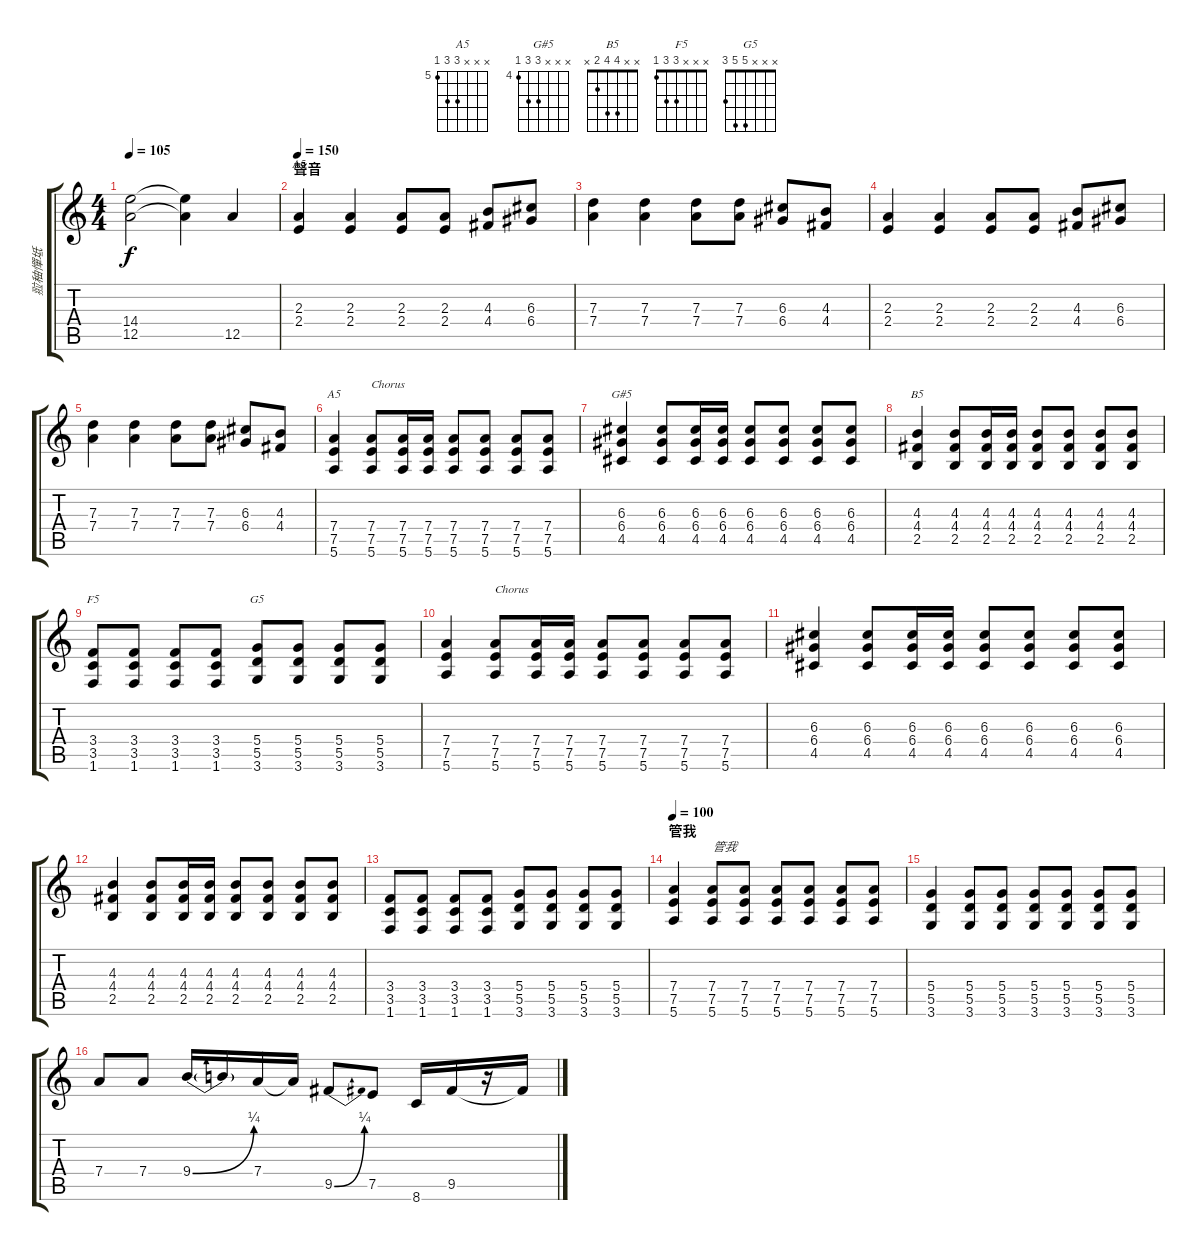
\track ("翋秞憚坻" "翋秞憚坻") {instrument overdrivenguitar}
\staff {score tabs}
\tuning (E4 B3 G3 D3 A2 E2) {hide}
\chord ("A5" x x 2 2 0 x)
\chord ("A5" x x x 7 7 5) {firstfret 5}
\chord ("G#5" x x x 6 6 4) {firstfret 4}
\chord ("B5" x x 4 4 2 x)
\chord ("F5" x x x 3 3 1)
\chord ("G5" x x x 5 5 3)
\ts (4 4)
\tempo 105
\clef g2
\ks c
(14.4 12.5).2{dy f} (14.4{t} 12.5{t}).4 12.5.4 |
\section ("" "聲音")
\tempo 150
(2.3 2.4).4{ch "A5" volume 15} (2.3 2.4).4 (2.3 2.4).8 (2.3 2.4).8 (4.3 4.4).8 (6.3 6.4).8 |
(7.3 7.4).4 (7.3 7.4).4 (7.3 7.4).8 (7.3 7.4).8 (6.3 6.4).8 (4.3 4.4).8 |
(2.3 2.4).4 (2.3 2.4).4 (2.3 2.4).8 (2.3 2.4).8 (4.3 4.4).8 (6.3 6.4).8 |
(7.3 7.4).4 (7.3 7.4).4 (7.3 7.4).8 (7.3 7.4).8 (6.3 6.4).8 (4.3 4.4).8 |
(7.4 7.5 5.6).4{ch "A5"} (7.4 7.5 5.6).8{txt "Chorus"} (7.4 7.5 5.6).16 (7.4 7.5 5.6).16 (7.4 7.5 5.6).8 (7.4 7.5 5.6).8 (7.4 7.5 5.6).8 (7.4 7.5 5.6).8 |
(6.3 6.4 4.5).4{ch "G#5"} (6.3 6.4 4.5).8 (6.3 6.4 4.5).16 (6.3 6.4 4.5).16 (6.3 6.4 4.5).8 (6.3 6.4 4.5).8 (6.3 6.4 4.5).8 (6.3 6.4 4.5).8 |
(4.3 4.4 2.5).4{ch "B5"} (4.3 4.4 2.5).8 (4.3 4.4 2.5).16 (4.3 4.4 2.5).16 (4.3 4.4 2.5).8 (4.3 4.4 2.5).8 (4.3 4.4 2.5).8 (4.3 4.4 2.5).8 |
(3.4 3.5 1.6).8{ch "F5"} (3.4 3.5 1.6).8 (3.4 3.5 1.6).8 (3.4 3.5 1.6).8 (5.4 5.5 3.6).8{ch "G5"} (5.4 5.5 3.6).8 (5.4 5.5 3.6).8 (5.4 5.5 3.6).8 |
(7.4 7.5 5.6).4 (7.4 7.5 5.6).8{txt "Chorus"} (7.4 7.5 5.6).16 (7.4 7.5 5.6).16 (7.4 7.5 5.6).8 (7.4 7.5 5.6).8 (7.4 7.5 5.6).8 (7.4 7.5 5.6).8 |
(6.3 6.4 4.5).4 (6.3 6.4 4.5).8 (6.3 6.4 4.5).16 (6.3 6.4 4.5).16 (6.3 6.4 4.5).8 (6.3 6.4 4.5).8 (6.3 6.4 4.5).8 (6.3 6.4 4.5).8 |
(4.3 4.4 2.5).4 (4.3 4.4 2.5).8 (4.3 4.4 2.5).16 (4.3 4.4 2.5).16 (4.3 4.4 2.5).8 (4.3 4.4 2.5).8 (4.3 4.4 2.5).8 (4.3 4.4 2.5).8 |
(3.4 3.5 1.6).8 (3.4 3.5 1.6).8 (3.4 3.5 1.6).8 (3.4 3.5 1.6).8 (5.4 5.5 3.6).8 (5.4 5.5 3.6).8 (5.4 5.5 3.6).8 (5.4 5.5 3.6).8 |
\section ("" "管我")
\tempo 100
(7.4 7.5 5.6).4 (7.4 7.5 5.6).8{txt "管我"} (7.4 7.5 5.6).8 (7.4 7.5 5.6).8 (7.4 7.5 5.6).8 (7.4 7.5 5.6).8 (7.4 7.5 5.6).8 |
(5.4 5.5 3.6).4 (5.4 5.5 3.6).8 (5.4 5.5 3.6).8 (5.4 5.5 3.6).8 (5.4 5.5 3.6).8 (5.4 5.5 3.6).8 (5.4 5.5 3.6).8 |
7.4.8 7.4.8 9.4{be (bend 0 0 60 1)}.16 9.4{t}.16 7.4.16 7.4{t}.16 9.5{be (bend 0 0 60 1)}.8 7.5.8 8.6.16 9.5.16 r.16 9.5{t}.16
